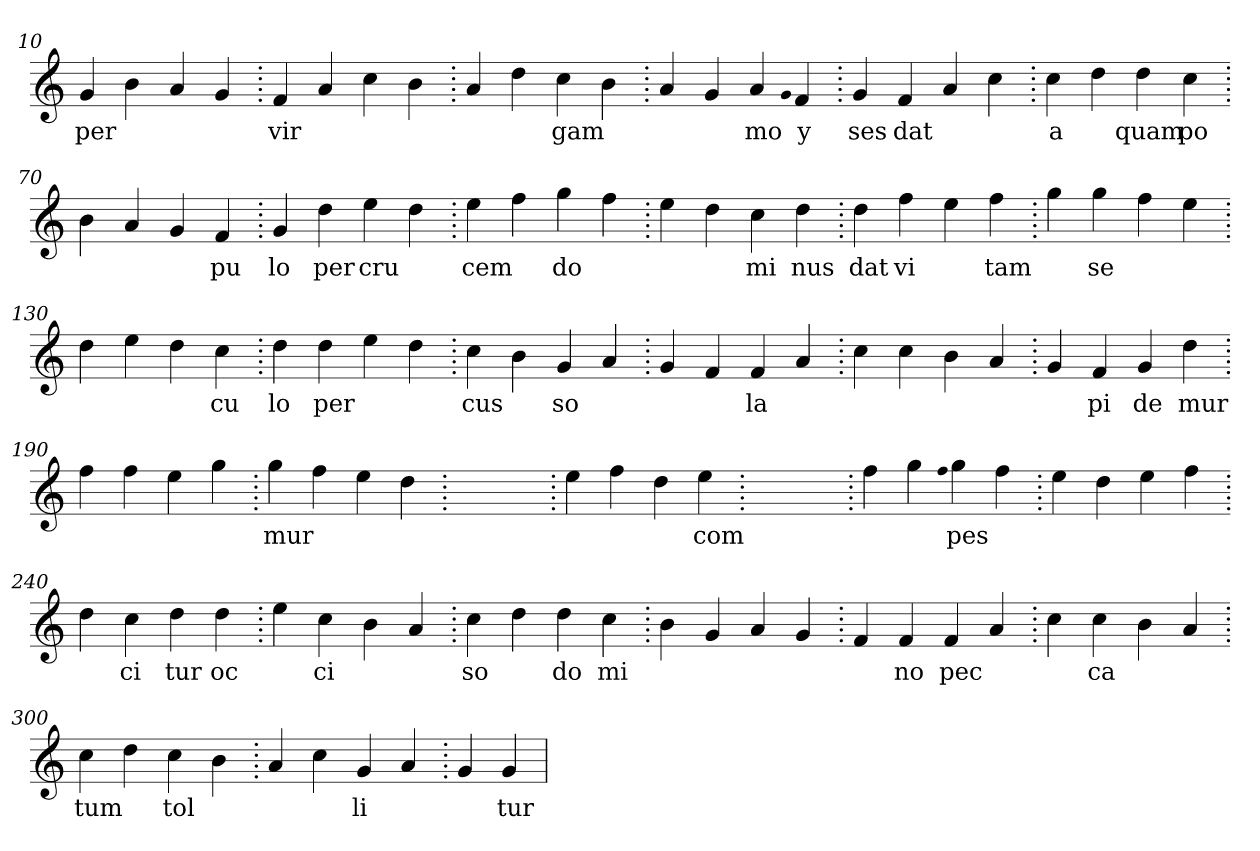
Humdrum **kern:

**kern	**text
*part1	*part1
*staff1	*staff1
*clefG2	*
=10.	=10.
4g	per
4b	.
4a	.
4g	.
=20.	=20.
4f	vir
4a	.
4cc	.
4b	.
=30.	=30.
4a	.
4dd	.
4cc	gam
4b	.
=40.	=40.
4a	.
4g	.
4a	mo
qqg	.
4f	y
=50.	=50.
4g	ses
4f	dat
4a	.
4cc	.
=60.	=60.
4cc	a
4dd	.
4dd	quam
4cc	po
=70.	=70.
4b	.
4a	.
4g	.
4f	pu
=80.	=80.
4g	lo
4dd	per
4ee	cru
4dd	.
=90.	=90.
4ee	cem
4ff	.
4gg	do
4ff	.
=100.	=100.
4ee	.
4dd	.
4cc	mi
4dd	nus
=110.	=110.
4dd	dat
4ff	vi
4ee	.
4ff	tam
=120.	=120.
4gg	.
4gg	se
4ff	.
4ee	.
=130.	=130.
4dd	.
4ee	.
4dd	.
4cc	cu
=140.	=140.
4dd	lo
4dd	per
4ee	.
4dd	.
=150.	=150.
4cc	cus
4b	.
4g	so
4a	.
=160.	=160.
4g	.
4f	.
4f	la
4a	.
=170.	=170.
4cc	.
4cc	.
4b	.
4a	.
=180.	=180.
4g	.
4f	pi
4g	de
4dd	mur
=190.	=190.
4ff	.
4ff	.
4ee	.
4gg	.
=200.	=200.
4gg	mur
4ff	.
4ee	.
4dd	.
=210.	=210.
1ryy	.
=210.	=210.
4ee	.
4ff	.
4dd	.
4ee	com
=220.	=220.
1ryy	.
=220.	=220.
4ff	.
4gg	.
qqff	.
4gg	pes
4ff	.
=230.	=230.
4ee	.
4dd	.
4ee	.
4ff	.
=240.	=240.
4dd	.
4cc	ci
4dd	tur
4dd	oc
=250.	=250.
4ee	.
4cc	ci
4b	.
4a	.
=260.	=260.
4cc	so
4dd	.
4dd	do
4cc	mi
=270.	=270.
4b	.
4g	.
4a	.
4g	.
=280.	=280.
4f	.
4f	no
4f	pec
4a	.
=290.	=290.
4cc	.
4cc	ca
4b	.
4a	.
=300.	=300.
4cc	tum
4dd	.
4cc	tol
4b	.
=310.	=310.
4a	.
4cc	.
4g	li
4a	.
=320.	=320.
4g	.
4g	tur
=	=
*-	*-
